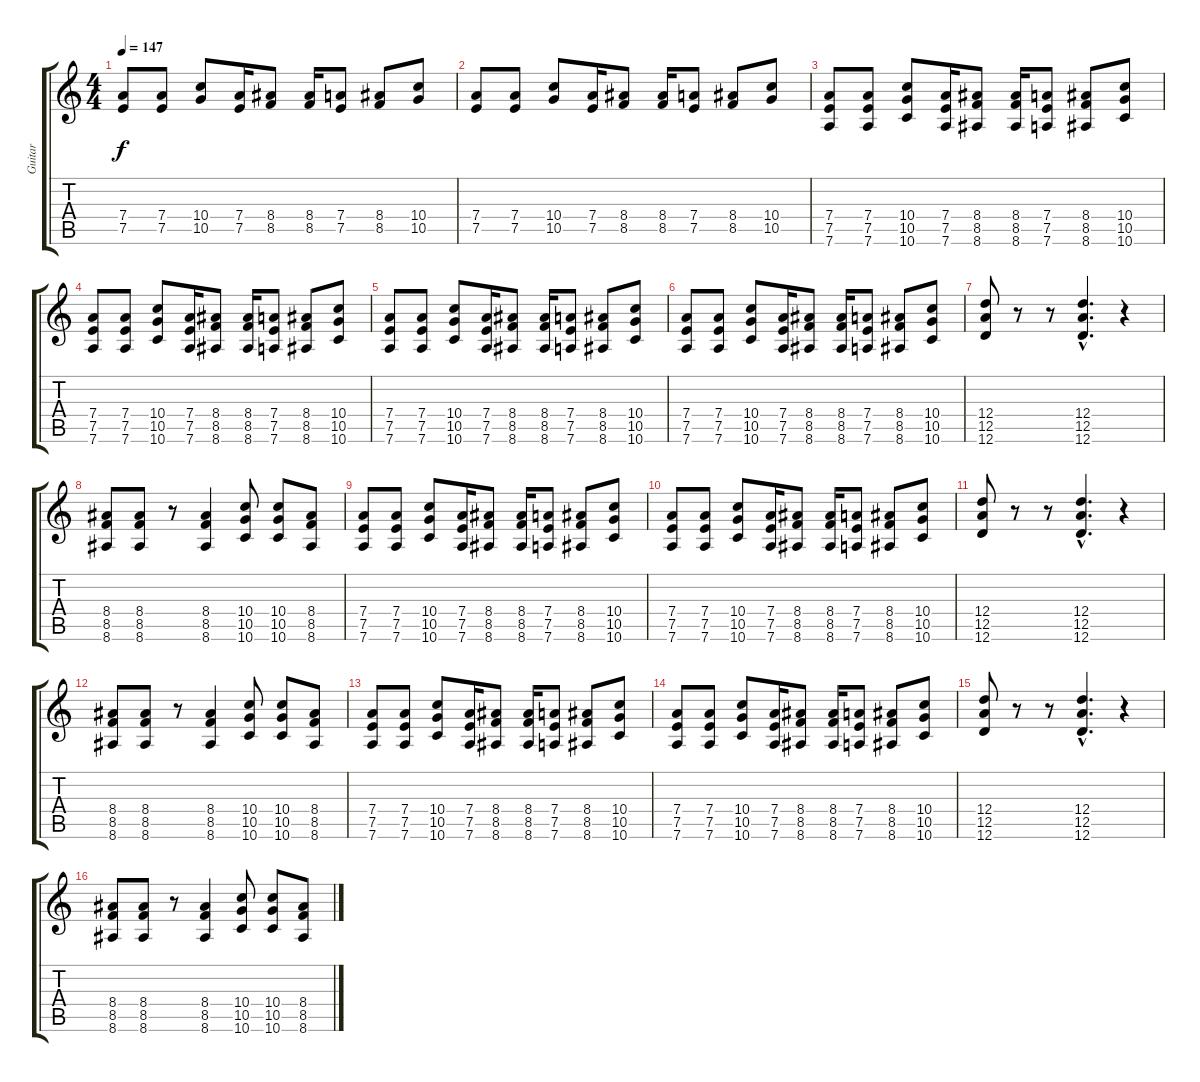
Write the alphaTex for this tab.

\track ("Guitar" "Guitar") {instrument distortionguitar}
\staff {score tabs}
\tuning (E4 B3 G3 D3 A2 D2) {hide}
\ts (4 4)
\tempo 147
\clef g2
\ks c
(7.4 7.5).8{dy f volume 13} (7.4 7.5).8 (10.4 10.5).8 (7.4 7.5).16 (8.4 8.5).8 (8.4 8.5).16 (7.4 7.5).8 (8.4 8.5).8 (10.4 10.5).8 |
(7.4 7.5).8{volume 13} (7.4 7.5).8 (10.4 10.5).8 (7.4 7.5).16 (8.4 8.5).8 (8.4 8.5).16 (7.4 7.5).8 (8.4 8.5).8 (10.4 10.5).8 |
(7.4 7.5 7.6).8{volume 16 instrument distortionguitar} (7.4 7.5 7.6).8 (10.4 10.5 10.6).8 (7.4 7.5 7.6).16 (8.4 8.5 8.6).8 (8.4 8.5 8.6).16 (7.4 7.5 7.6).8 (8.4 8.5 8.6).8 (10.4 10.5 10.6).8 |
(7.4 7.5 7.6).8 (7.4 7.5 7.6).8 (10.4 10.5 10.6).8 (7.4 7.5 7.6).16 (8.4 8.5 8.6).8 (8.4 8.5 8.6).16 (7.4 7.5 7.6).8 (8.4 8.5 8.6).8 (10.4 10.5 10.6).8 |
(7.4 7.5 7.6).8{volume 16 instrument distortionguitar} (7.4 7.5 7.6).8 (10.4 10.5 10.6).8 (7.4 7.5 7.6).16 (8.4 8.5 8.6).8 (8.4 8.5 8.6).16 (7.4 7.5 7.6).8 (8.4 8.5 8.6).8 (10.4 10.5 10.6).8 |
(7.4 7.5 7.6).8 (7.4 7.5 7.6).8 (10.4 10.5 10.6).8 (7.4 7.5 7.6).16 (8.4 8.5 8.6).8 (8.4 8.5 8.6).16 (7.4 7.5 7.6).8 (8.4 8.5 8.6).8 (10.4 10.5 10.6).8 |
(12.4 12.5 12.6).8 r.8 r.8 (12.4{hac} 12.5{hac} 12.6{hac}).4{d} r.4 |
(8.4 8.5 8.6).8 (8.4 8.5 8.6).8 r.8 (8.4 8.5 8.6).4 (10.4 10.5 10.6).8 (10.4 10.5 10.6).8 (8.4 8.5 8.6).8 |
(7.4 7.5 7.6).8{volume 16 instrument distortionguitar} (7.4 7.5 7.6).8 (10.4 10.5 10.6).8 (7.4 7.5 7.6).16 (8.4 8.5 8.6).8 (8.4 8.5 8.6).16 (7.4 7.5 7.6).8 (8.4 8.5 8.6).8 (10.4 10.5 10.6).8 |
(7.4 7.5 7.6).8 (7.4 7.5 7.6).8 (10.4 10.5 10.6).8 (7.4 7.5 7.6).16 (8.4 8.5 8.6).8 (8.4 8.5 8.6).16 (7.4 7.5 7.6).8 (8.4 8.5 8.6).8 (10.4 10.5 10.6).8 |
(12.4 12.5 12.6).8 r.8 r.8 (12.4{hac} 12.5{hac} 12.6{hac}).4{d} r.4 |
(8.4 8.5 8.6).8 (8.4 8.5 8.6).8 r.8 (8.4 8.5 8.6).4 (10.4 10.5 10.6).8 (10.4 10.5 10.6).8 (8.4 8.5 8.6).8 |
(7.4 7.5 7.6).8{volume 16 instrument distortionguitar} (7.4 7.5 7.6).8 (10.4 10.5 10.6).8 (7.4 7.5 7.6).16 (8.4 8.5 8.6).8 (8.4 8.5 8.6).16 (7.4 7.5 7.6).8 (8.4 8.5 8.6).8 (10.4 10.5 10.6).8 |
(7.4 7.5 7.6).8 (7.4 7.5 7.6).8 (10.4 10.5 10.6).8 (7.4 7.5 7.6).16 (8.4 8.5 8.6).8 (8.4 8.5 8.6).16 (7.4 7.5 7.6).8 (8.4 8.5 8.6).8 (10.4 10.5 10.6).8 |
(12.4 12.5 12.6).8 r.8 r.8 (12.4{hac} 12.5{hac} 12.6{hac}).4{d} r.4 |
(8.4 8.5 8.6).8 (8.4 8.5 8.6).8 r.8 (8.4 8.5 8.6).4 (10.4 10.5 10.6).8 (10.4 10.5 10.6).8 (8.4 8.5 8.6).8
